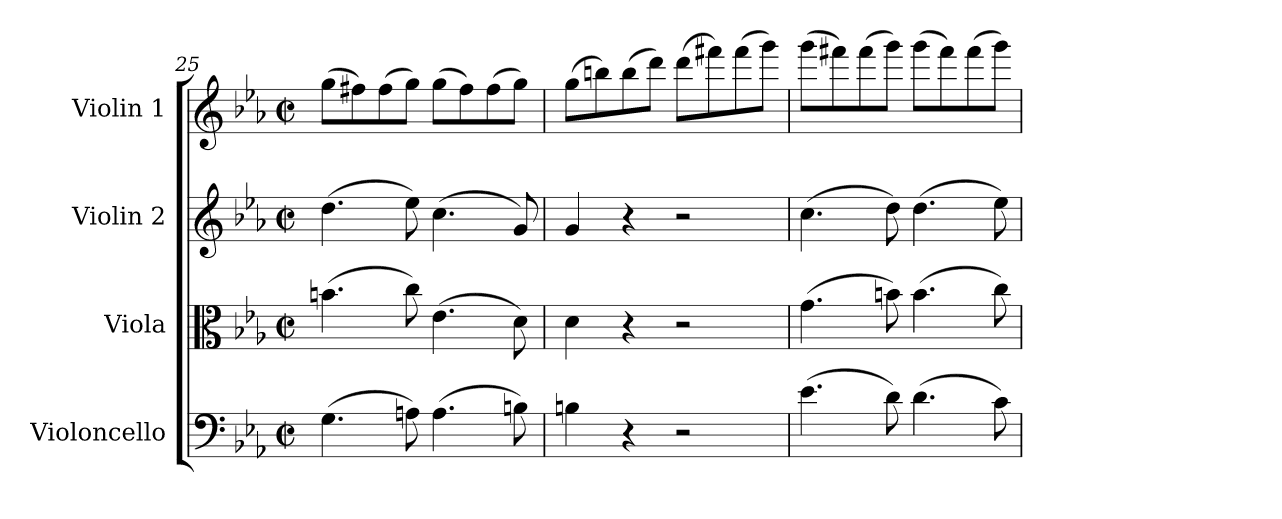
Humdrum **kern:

**kern	**kern	**kern	**kern
*part4	*part3	*part2	*part1
*staff4	*staff3	*staff2	*staff1
*I"Violoncello	*I"Viola	*I"Violin 2	*I"Violin 1
*I'Vc	*I'Vla	*I'Vln	*I'Vln
*clefF4	*clefC3	*clefG2	*clefG2
*k[b-e-a-]	*k[b-e-a-]	*k[b-e-a-]	*k[b-e-a-]
*M2/2	*M2/2	*M2/2	*M2/2
*met(c|)	*met(c|)	*met(c|)	*met(c|)
=25	=25	=25	=25
(4.G\	(4.bn\	(4.dd\	(8gg\L
.	.	.	8ff#X\)
.	.	.	(8ff#\
8An\)	8cc\)	8ee-\)	8gg\J)
(4.A\	(4.e-\	(4.cc\	(8gg\L
.	.	.	8ff#\)
.	.	.	(8ff#\
8Bn\)	8d\)	8g/)	8gg\J)
=26	=26	=26	=26
4Bn\	4d\	4g/	(8gg\L
.	.	.	8bbn\)
4r	4r	4r	(8bb\
.	.	.	8ddd\J)
2r	2r	2r	(8ddd\L
.	.	.	8fff#X\)
.	.	.	(8fff#\
.	.	.	8ggg\J)
=27	=27	=27	=27
(4.e-\	(4.g\	(4.cc\	(8ggg\L
.	.	.	8fff#X\)
.	.	.	(8fff#\
8d\)	8bn\)	8dd\)	8ggg\J)
(4.d\	(4.b\	(4.dd\	(8ggg\L
.	.	.	8fff#\)
.	.	.	(8fff#\
8c\)	8cc\)	8ee-\)	8ggg\J)
=	=	=	=
*-	*-	*-	*-
